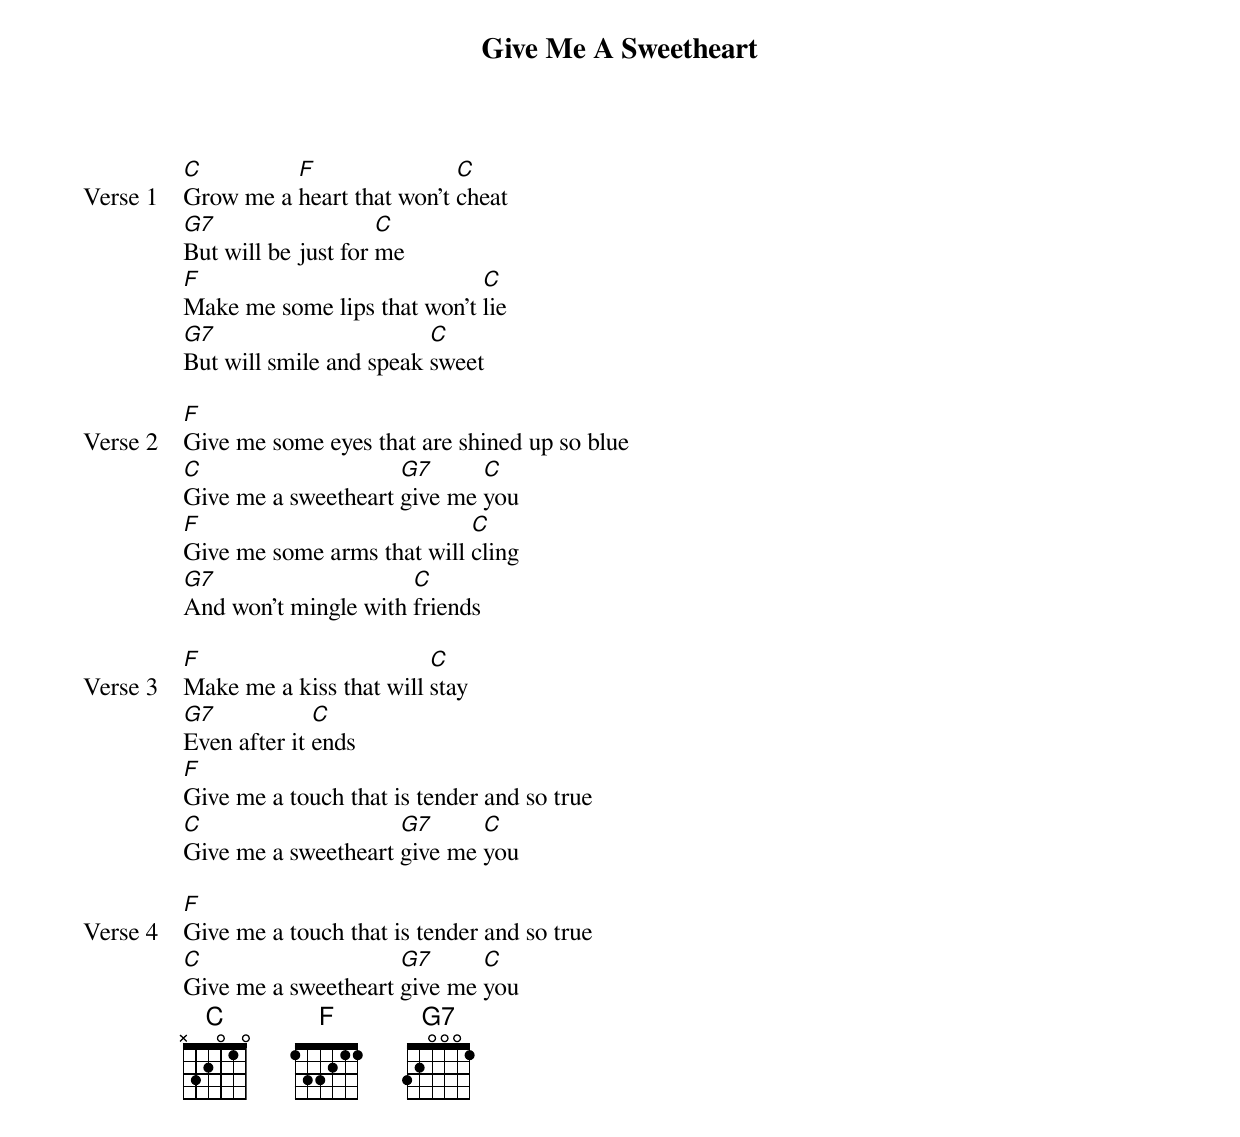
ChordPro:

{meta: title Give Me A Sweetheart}
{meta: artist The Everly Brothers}
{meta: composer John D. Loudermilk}
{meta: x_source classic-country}
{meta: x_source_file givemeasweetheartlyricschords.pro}
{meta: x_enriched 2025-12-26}

{start_of_verse: Verse 1}
[C]Grow me a [F]heart that won't [C]cheat
[G7]But will be just for [C]me
[F]Make me some lips that won't [C]lie
[G7]But will smile and speak [C]sweet
{end_of_verse}

{start_of_verse: Verse 2}
[F]Give me some eyes that are shined up so blue
[C]Give me a sweetheart [G7]give me [C]you
[F]Give me some arms that will [C]cling
[G7]And won't mingle with [C]friends
{end_of_verse}

{start_of_verse: Verse 3}
[F]Make me a kiss that will [C]stay
[G7]Even after it [C]ends
[F]Give me a touch that is tender and so true
[C]Give me a sweetheart [G7]give me [C]you
{end_of_verse}

{start_of_verse: Verse 4}
[F]Give me a touch that is tender and so true
[C]Give me a sweetheart [G7]give me [C]you
{end_of_verse}
